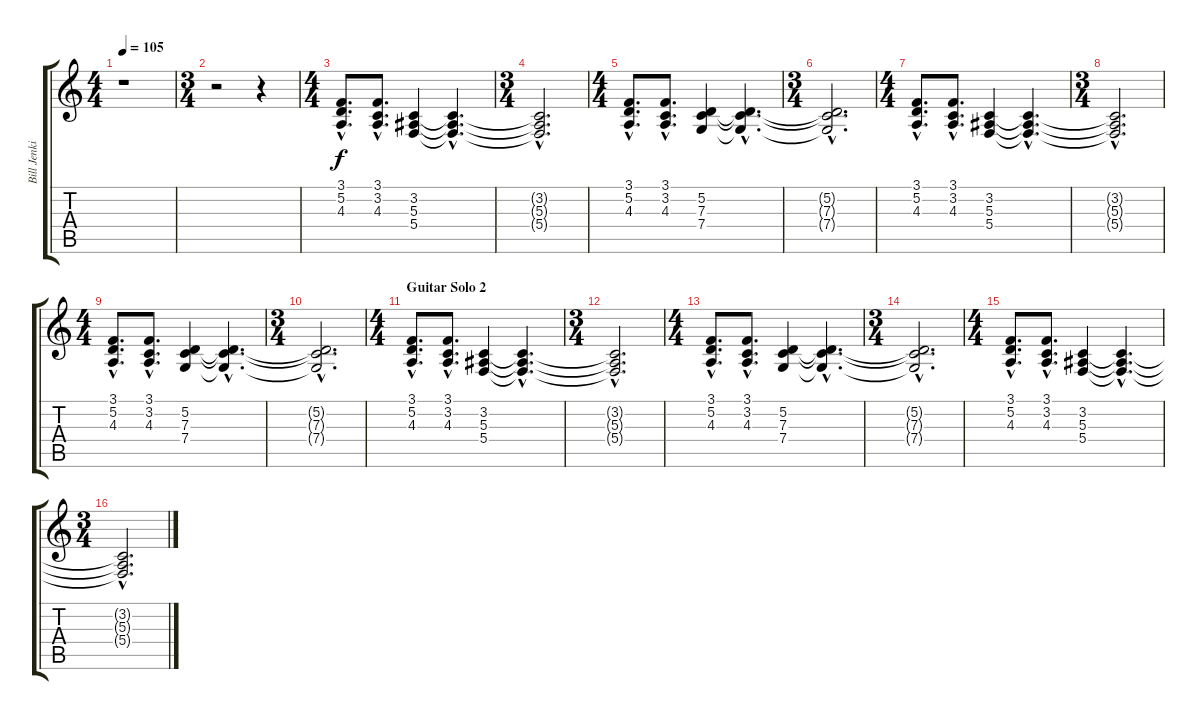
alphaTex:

\track ("Bill Jenkins [Piano]" "Bill Jenki") {instrument brightacousticpiano}
\staff {score tabs}
\tuning (D4 A3 F3 C3 G2 D2) {hide}
\ts (4 4)
\tempo 105
\clef g2
\ks c
r.1{dy f} |
\ts (3 4)
r.2 r.4 |
\ts (4 4)
(3.1{hac} 5.2{hac} 4.3{hac}).8{d} (3.1{hac} 3.2{hac} 4.3{hac}).8{d} (3.2 5.3 5.4).4 (3.2{hac t} 5.3{hac t} 5.4{hac t}).4{d} |
\ts (3 4)
(3.2{hac t} 5.3{hac t} 5.4{hac t}).2{d} |
\ts (4 4)
(3.1{hac} 5.2{hac} 4.3{hac}).8{d} (3.1{hac} 3.2{hac} 4.3{hac}).8{d} (5.2 7.3 7.4).4 (5.2{hac t} 7.3{hac t} 7.4{hac t}).4{d} |
\ts (3 4)
(5.2{hac t} 7.3{hac t} 7.4{hac t}).2{d} |
\ts (4 4)
(3.1{hac} 5.2{hac} 4.3{hac}).8{d} (3.1{hac} 3.2{hac} 4.3{hac}).8{d} (3.2 5.3 5.4).4 (3.2{hac t} 5.3{hac t} 5.4{hac t}).4{d} |
\ts (3 4)
(3.2{hac t} 5.3{hac t} 5.4{hac t}).2{d} |
\ts (4 4)
(3.1{hac} 5.2{hac} 4.3{hac}).8{d} (3.1{hac} 3.2{hac} 4.3{hac}).8{d} (5.2 7.3 7.4).4 (5.2{hac t} 7.3{hac t} 7.4{hac t}).4{d} |
\ts (3 4)
(5.2{hac t} 7.3{hac t} 7.4{hac t}).2{d} |
\ts (4 4)
\section ("" "Guitar Solo 2")
(3.1{hac} 5.2{hac} 4.3{hac}).8{d} (3.1{hac} 3.2{hac} 4.3{hac}).8{d} (3.2 5.3 5.4).4 (3.2{hac t} 5.3{hac t} 5.4{hac t}).4{d} |
\ts (3 4)
(3.2{hac t} 5.3{hac t} 5.4{hac t}).2{d} |
\ts (4 4)
(3.1{hac} 5.2{hac} 4.3{hac}).8{d} (3.1{hac} 3.2{hac} 4.3{hac}).8{d} (5.2 7.3 7.4).4 (5.2{hac t} 7.3{hac t} 7.4{hac t}).4{d} |
\ts (3 4)
(5.2{hac t} 7.3{hac t} 7.4{hac t}).2{d} |
\ts (4 4)
(3.1{hac} 5.2{hac} 4.3{hac}).8{d} (3.1{hac} 3.2{hac} 4.3{hac}).8{d} (3.2 5.3 5.4).4 (3.2{hac t} 5.3{hac t} 5.4{hac t}).4{d} |
\ts (3 4)
(3.2{hac t} 5.3{hac t} 5.4{hac t}).2{d}
